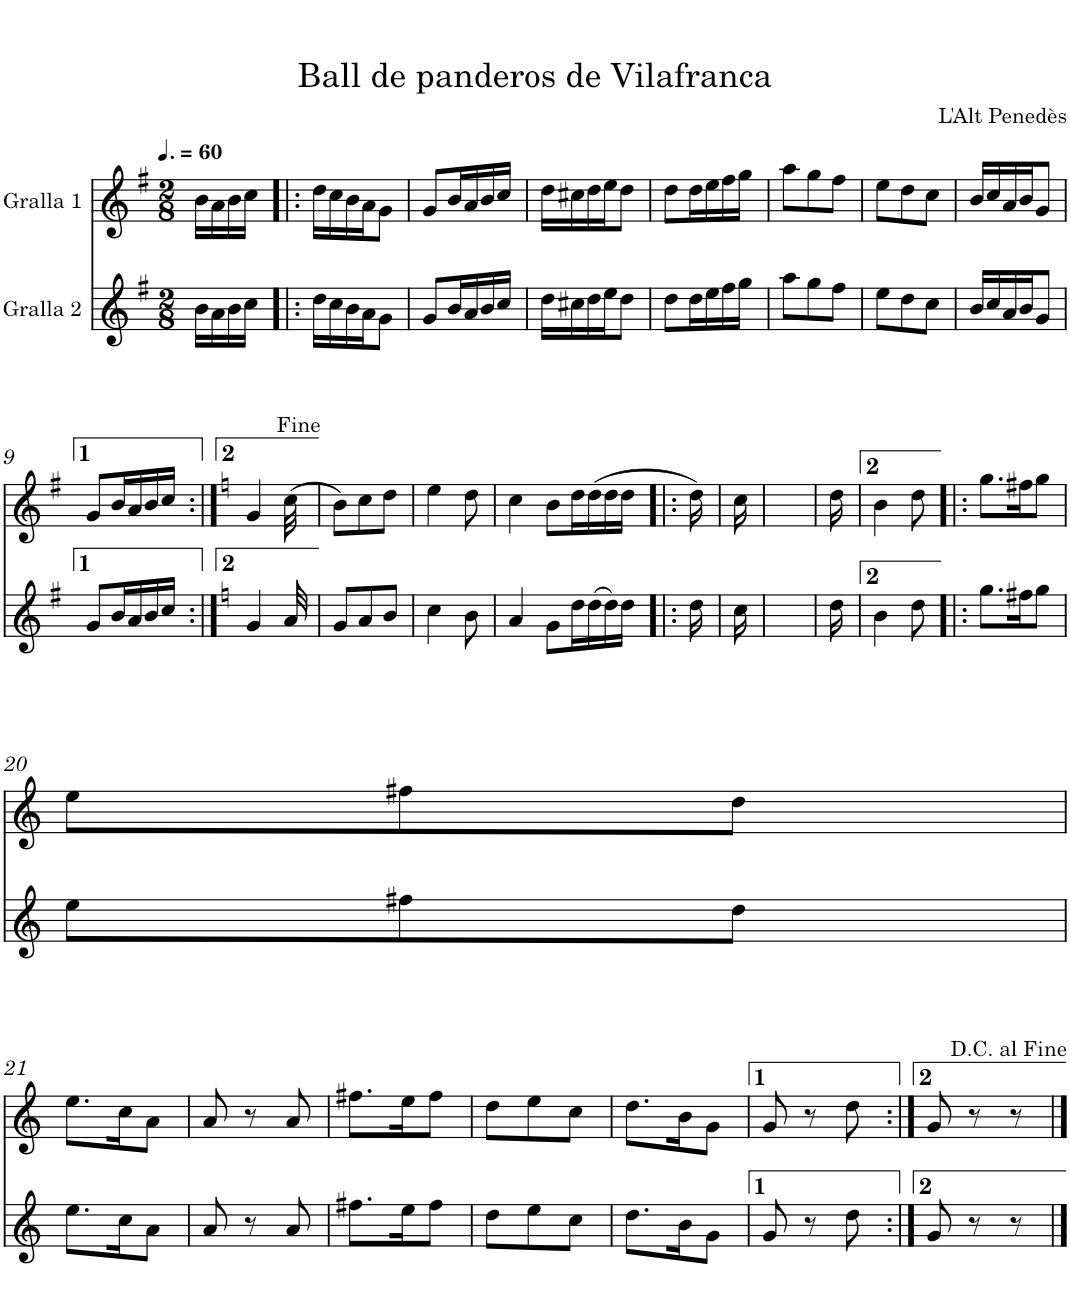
**kern	**kern
*part2	*part1
*staff2	*staff1
*I"Gralla 2	*I"Gralla 1
*clefG2	*clefG2
*k[f#]	*k[f#]
*M2/8	*M2/8
*MM90	*MM90
=1	=1
16b\LL	16b\LL
16a\	16a\
16b\	16b\
16cc\JJ	16cc\JJ
=2!|:	=2!|:
16dd\LL	16dd\LL
16cc\	16cc\
16b\	16b\
16a\J	16a\J
8g\J	8g\J
=3	=3
8g/L	8g/L
16b/L	16b/L
16a/	16a/
16b/	16b/
16cc/JJ	16cc/JJ
=4	=4
16dd\LL	16dd\LL
16cc#X\	16cc#X\
16dd\	16dd\
16ee\J	16ee\J
8dd\J	8dd\J
=5	=5
8dd\L	8dd\L
16dd\L	16dd\L
16ee\	16ee\
16ff#\	16ff#\
16gg\JJ	16gg\JJ
=6	=6
8aa\L	8aa\L
8gg\	8gg\
8ff#\J	8ff#\J
=7	=7
8ee\L	8ee\L
8dd\	8dd\
8cc\J	8cc\J
=8	=8
16b/LL	16b/LL
16cc/	16cc/
16a/	16a/
16b/J	16b/J
8g/J	8g/J
!!LO:LB:g=z
=9	=9
8g/L	8g/L
16b/L	16b/L
16a/	16a/
16b/	16b/
16cc/JJ	16cc/JJ
=10:|!	=10:|!
*k[]	*k[]
4g/	4g/
32a/	(>32cc\
=11	=11
8g/L	8b\L)
8a/	8cc\
8b/J	8dd\J
=12	=12
4cc\	4ee\
8b\	8dd\
=13	=13
4a/	4cc\
8g\L	8b\L
16dd\L	16dd\L
(>16dd\	(>16dd\
16dd\)	16dd\
16dd\JJ	16dd\JJ
=14!|:	=14!|:
16dd\	16dd\)
=15	=15
16cc\	16cc\
=16	=16
4ryy	4ryy
=17	=17
16dd\	16dd\
=18	=18
4b\	4b\
8dd\	8dd\
=19!|:	=19!|:
8.gg\L	8.gg\L
16ff#X\K	16ff#X\K
8gg\J	8gg\J
!!LO:LB:g=z
=20	=20
8ee\L	8ee\L
8ff#X\	8ff#X\
8dd\J	8dd\J
!!LO:LB:g=z
=21	=21
8.ee\L	8.ee\L
16cc\K	16cc\K
8a\J	8a\J
=22	=22
8a/	8a/
8r	8r
8a/	8a/
=23	=23
8.ff#X\L	8.ff#X\L
16ee\K	16ee\K
8ff#\J	8ff#\J
=24	=24
8dd\L	8dd\L
8ee\	8ee\
8cc\J	8cc\J
=25	=25
8.dd\L	8.dd\L
16b\K	16b\K
8g\J	8g\J
=26	=26
8g/	8g/
8r	8r
8dd\	8dd\
=27:|!	=27:|!
8g/	8g/
8r	8r
8r	8r
==	==
*-	*-
